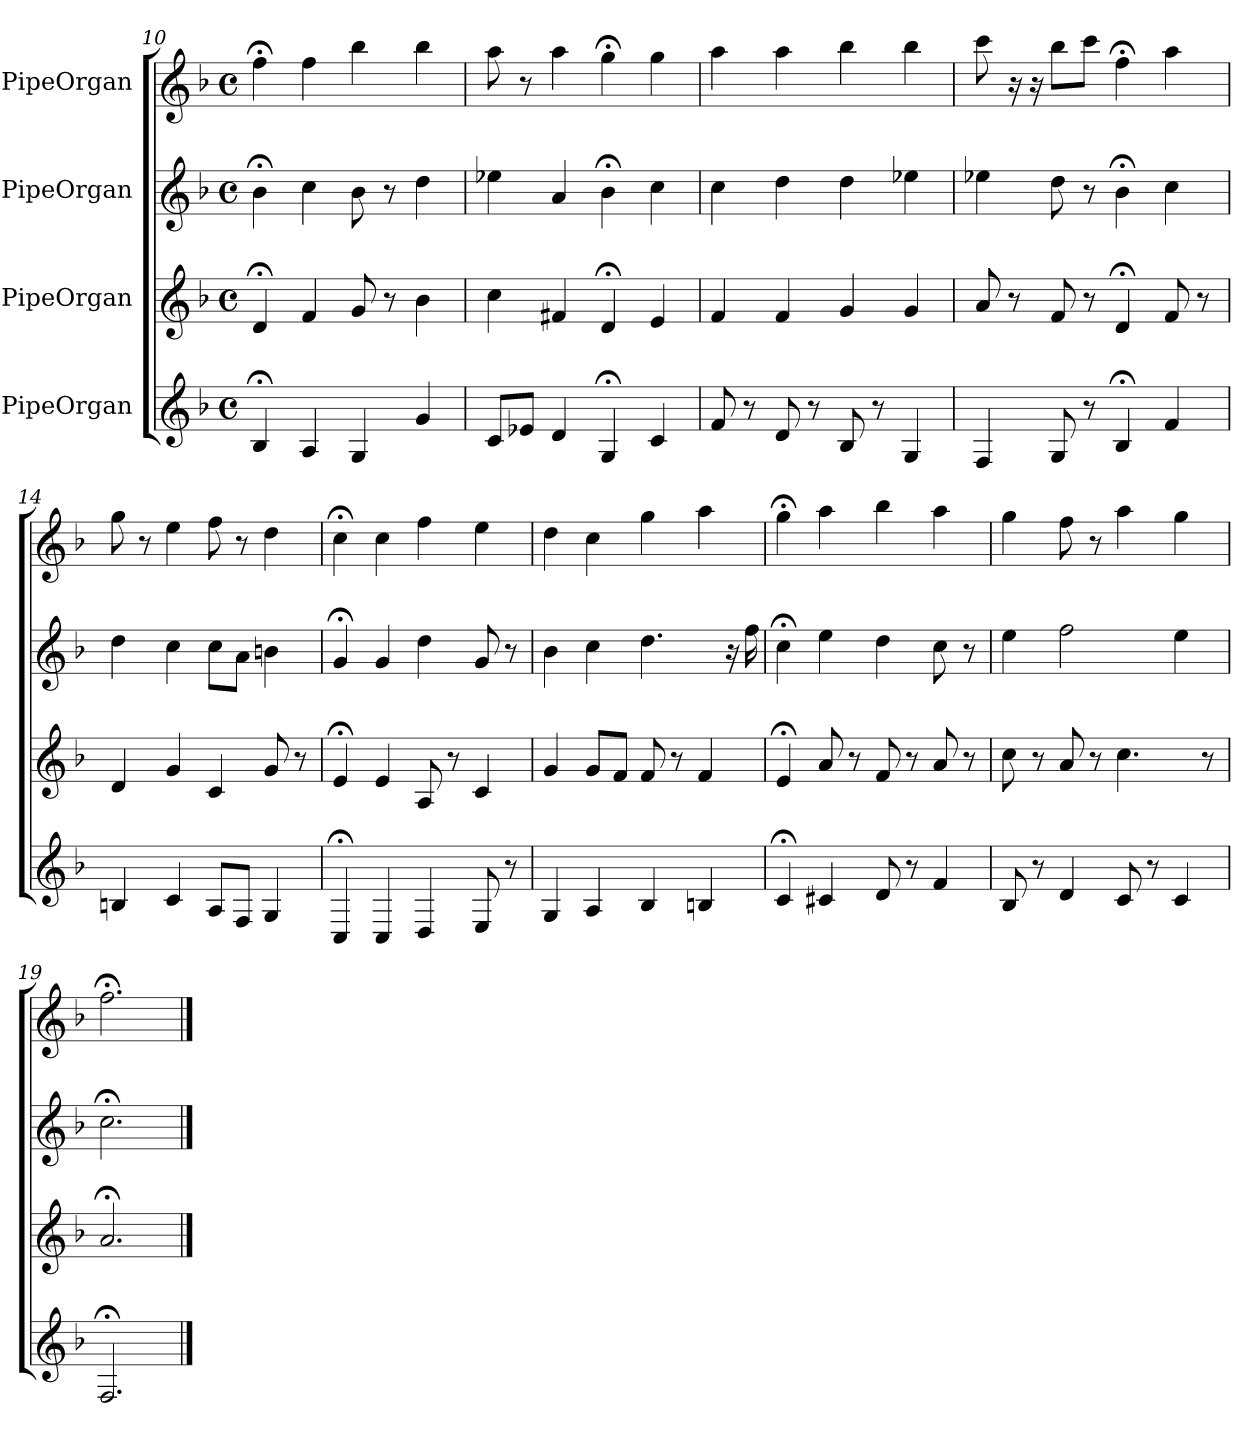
**kern	**kern	**kern	**kern
*part4	*part3	*part2	*part1
*staff4	*staff3	*staff2	*staff1
*I"PipeOrgan	*I"PipeOrgan	*I"PipeOrgan	*I"PipeOrgan
*k[b-]	*k[b-]	*k[b-]	*k[b-]
*F:	*F:	*F:	*F:
*M4/4	*M4/4	*M4/4	*M4/4
*met(c)	*met(c)	*met(c)	*met(c)
=10	=10	=10	=10
4B-;<	4d;<	4b-;<	4ff;<
4A	4f	4cc	4ff
4G	8g	8b-	4bb-
.	8r	8r	.
4g	4b-	4dd	4bb-
=11	=11	=11	=11
8cL	4cc	4ee-X	8aa
8e-XJ	.	.	8r
4d	4f#X	4a	4aa
4G;<	4d;<	4b-;<	4gg;<
4c	4e	4cc	4gg
=12	=12	=12	=12
8f	4f	4cc	4aa
8r	.	.	.
8d	4f	4dd	4aa
8r	.	.	.
8B-	4g	4dd	4bb-
8r	.	.	.
4G	4g	4ee-X	4bb-
=13	=13	=13	=13
4F	8a	4ee-X	8ccc
.	8r	.	16r
.	.	.	16r
8G	8f	8dd	8bb-L
8r	8r	8r	8cccJ
4B-;<	4d;<	4b-;<	4ff;<
4f	8f	4cc	4aa
.	8r	.	.
=14	=14	=14	=14
4Bn	4d	4dd	8gg
.	.	.	8r
4c	4g	4cc	4ee
8AL	4c	8ccL	8ff
8FJ	.	8aJ	8r
4G	8g	4bn	4dd
.	8r	.	.
=15	=15	=15	=15
4C;<	4e;<	4g;<	4cc;<
4C	4e	4g	4cc
4D	8A	4dd	4ff
.	8r	.	.
8E	4c	8g	4ee
8r	.	8r	.
=16	=16	=16	=16
4G	4g	4b-	4dd
4A	8gL	4cc	4cc
.	8fJ	.	.
4B-	8f	4.dd	4gg
.	8r	.	.
4Bn	4f	.	4aa
.	.	16r	.
.	.	16ff	.
=17	=17	=17	=17
4c;<	4e;<	4cc;<	4gg;<
4c#X	8a	4ee	4aa
.	8r	.	.
8d	8f	4dd	4bb-
8r	8r	.	.
4f	8a	8cc	4aa
.	8r	8r	.
=18	=18	=18	=18
8B-	8cc	4ee	4gg
8r	8r	.	.
4d	8a	2ff	8ff
.	8r	.	8r
8c	4.cc	.	4aa
8r	.	.	.
4c	.	4ee	4gg
.	8r	.	.
=19	=19	=19	=19
2.F;<	2.a;<	2.cc;<	2.ff;<
==	==	==	==
*-	*-	*-	*-
